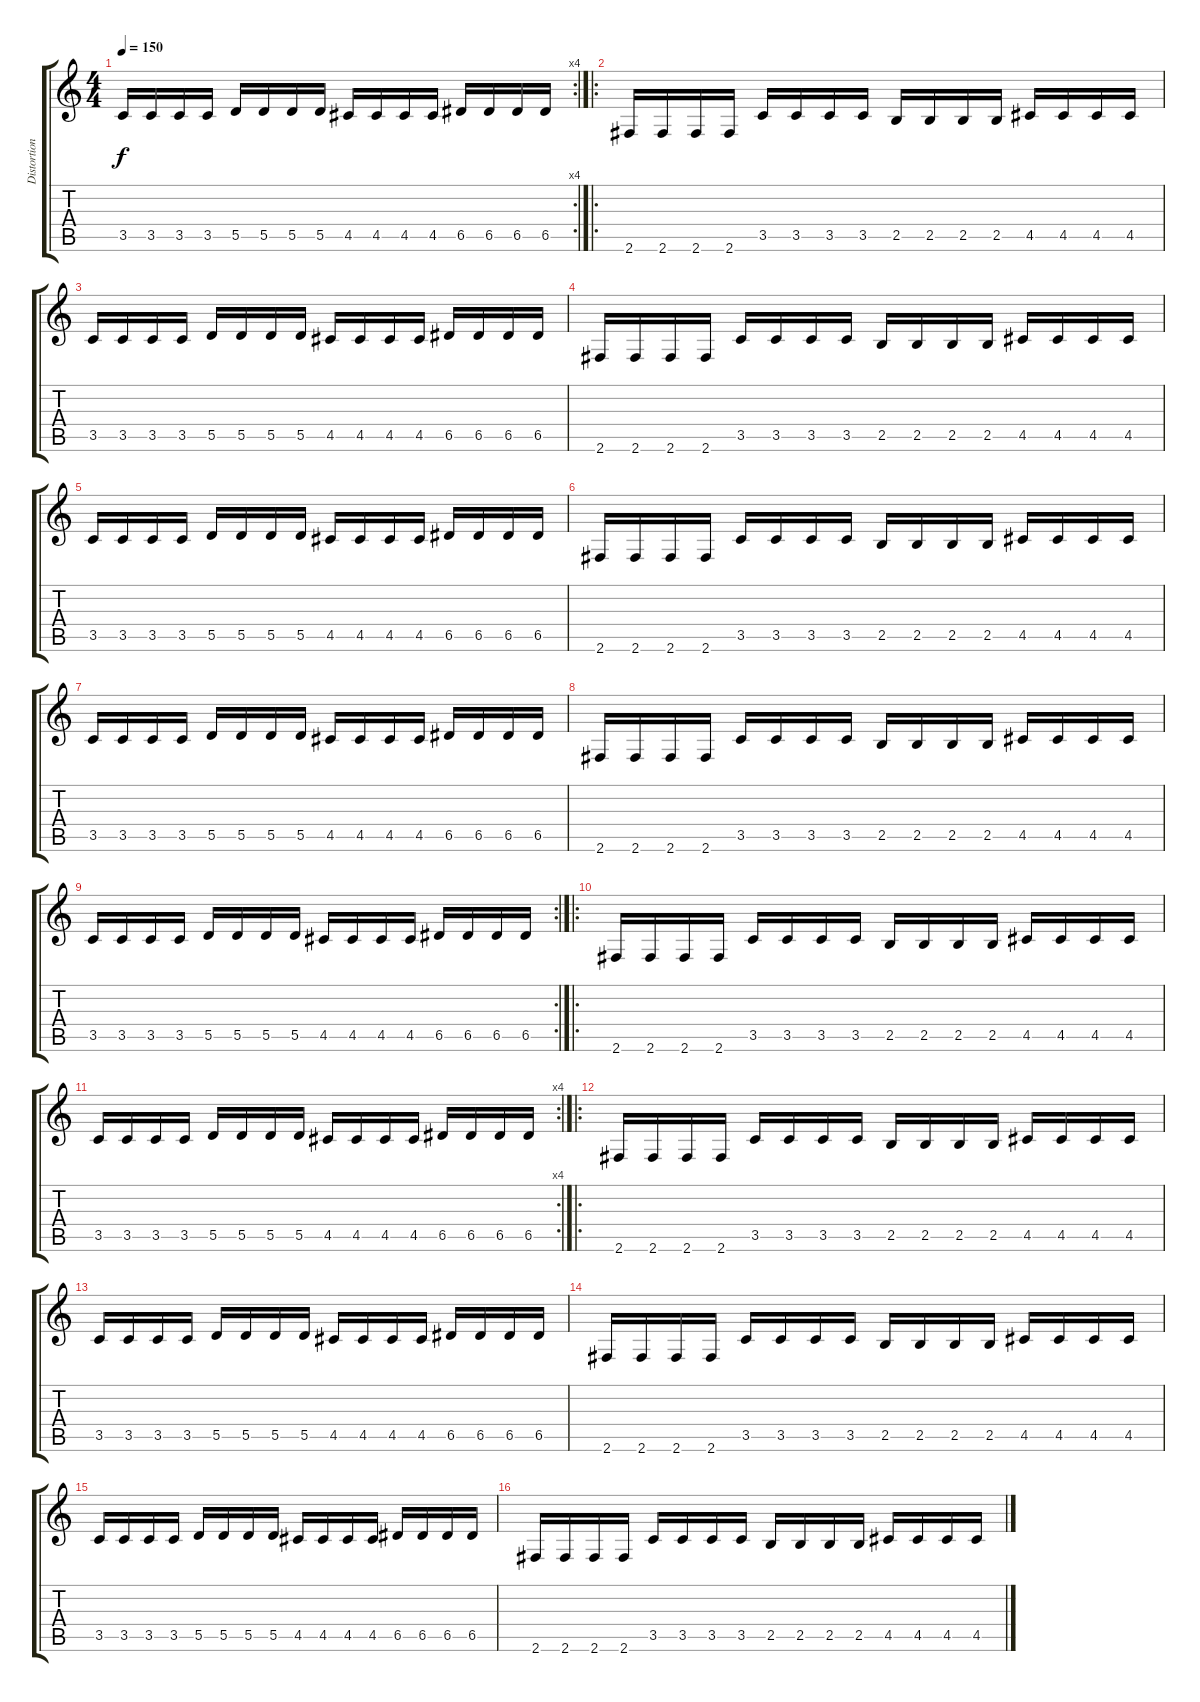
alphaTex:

\track ("Distortion Guitar 1" "Distortion") {instrument distortionguitar}
\staff {score tabs}
\tuning (E4 B3 G3 D3 A2 E2) {hide}
\rc 4
\ts (4 4)
\tempo 150
\clef g2
\ks c
3.5.16{dy f} 3.5.16 3.5.16 3.5.16 5.5.16 5.5.16 5.5.16 5.5.16 4.5.16 4.5.16 4.5.16 4.5.16 6.5.16 6.5.16 6.5.16 6.5.16 |
\ro
2.6.16 2.6.16 2.6.16 2.6.16 3.5.16 3.5.16 3.5.16 3.5.16 2.5.16 2.5.16 2.5.16 2.5.16 4.5.16 4.5.16 4.5.16 4.5.16 |
3.5.16 3.5.16 3.5.16 3.5.16 5.5.16 5.5.16 5.5.16 5.5.16 4.5.16 4.5.16 4.5.16 4.5.16 6.5.16 6.5.16 6.5.16 6.5.16 |
2.6.16 2.6.16 2.6.16 2.6.16 3.5.16 3.5.16 3.5.16 3.5.16 2.5.16 2.5.16 2.5.16 2.5.16 4.5.16 4.5.16 4.5.16 4.5.16 |
3.5.16 3.5.16 3.5.16 3.5.16 5.5.16 5.5.16 5.5.16 5.5.16 4.5.16 4.5.16 4.5.16 4.5.16 6.5.16 6.5.16 6.5.16 6.5.16 |
2.6.16 2.6.16 2.6.16 2.6.16 3.5.16 3.5.16 3.5.16 3.5.16 2.5.16 2.5.16 2.5.16 2.5.16 4.5.16 4.5.16 4.5.16 4.5.16 |
3.5.16 3.5.16 3.5.16 3.5.16 5.5.16 5.5.16 5.5.16 5.5.16 4.5.16 4.5.16 4.5.16 4.5.16 6.5.16 6.5.16 6.5.16 6.5.16 |
2.6.16 2.6.16 2.6.16 2.6.16 3.5.16 3.5.16 3.5.16 3.5.16 2.5.16 2.5.16 2.5.16 2.5.16 4.5.16 4.5.16 4.5.16 4.5.16 |
\rc 2
3.5.16 3.5.16 3.5.16 3.5.16 5.5.16 5.5.16 5.5.16 5.5.16 4.5.16 4.5.16 4.5.16 4.5.16 6.5.16 6.5.16 6.5.16 6.5.16 |
\ro
2.6.16 2.6.16 2.6.16 2.6.16 3.5.16 3.5.16 3.5.16 3.5.16 2.5.16 2.5.16 2.5.16 2.5.16 4.5.16 4.5.16 4.5.16 4.5.16 |
\rc 4
3.5.16 3.5.16 3.5.16 3.5.16 5.5.16 5.5.16 5.5.16 5.5.16 4.5.16 4.5.16 4.5.16 4.5.16 6.5.16 6.5.16 6.5.16 6.5.16 |
\ro
2.6.16 2.6.16 2.6.16 2.6.16 3.5.16 3.5.16 3.5.16 3.5.16 2.5.16 2.5.16 2.5.16 2.5.16 4.5.16 4.5.16 4.5.16 4.5.16 |
3.5.16 3.5.16 3.5.16 3.5.16 5.5.16 5.5.16 5.5.16 5.5.16 4.5.16 4.5.16 4.5.16 4.5.16 6.5.16 6.5.16 6.5.16 6.5.16 |
2.6.16 2.6.16 2.6.16 2.6.16 3.5.16 3.5.16 3.5.16 3.5.16 2.5.16 2.5.16 2.5.16 2.5.16 4.5.16 4.5.16 4.5.16 4.5.16 |
3.5.16 3.5.16 3.5.16 3.5.16 5.5.16 5.5.16 5.5.16 5.5.16 4.5.16 4.5.16 4.5.16 4.5.16 6.5.16 6.5.16 6.5.16 6.5.16 |
2.6.16 2.6.16 2.6.16 2.6.16 3.5.16 3.5.16 3.5.16 3.5.16 2.5.16 2.5.16 2.5.16 2.5.16 4.5.16 4.5.16 4.5.16 4.5.16
